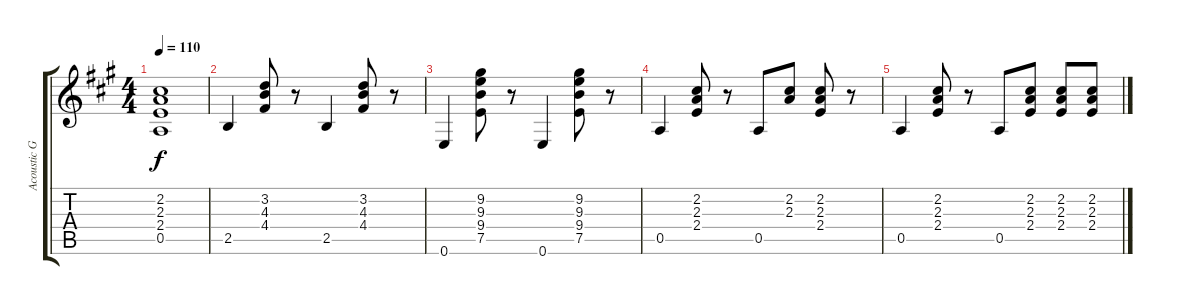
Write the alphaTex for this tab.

\track ("Acoustic Guitar" "Acoustic G") {instrument acousticguitarsteel}
\staff {score tabs}
\tuning (E4 B3 G3 D3 A2 E2) {hide}
\ts (4 4)
\tempo 110
\clef g2
\ks a
(2.2 2.3 2.4 0.5).1{dy f} |
2.5.4 (3.2 4.3 4.4).8 r.8 2.5.4 (3.2 4.3 4.4).8 r.8 |
0.6.4 (9.2 9.3 9.4 7.5).8 r.8 0.6.4 (9.2 9.3 9.4 7.5).8 r.8 |
0.5.4 (2.2 2.3 2.4).8 r.8 0.5.8 (2.2 2.3).8 (2.2 2.3 2.4).8 r.8 |
0.5.4 (2.2 2.3 2.4).8 r.8 0.5.8 (2.2 2.3 2.4).8 (2.2 2.3 2.4).8 (2.2 2.3 2.4).8
